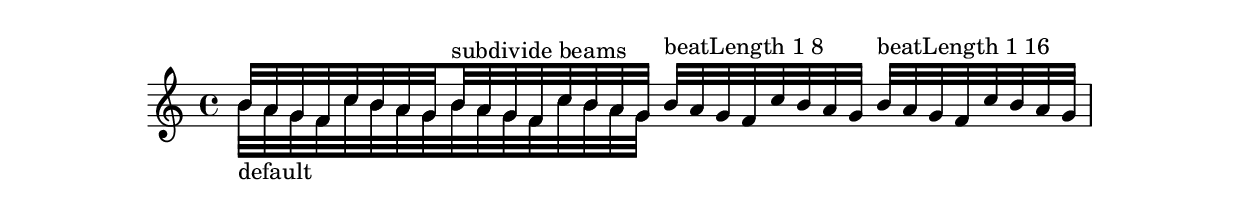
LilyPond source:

%% Do not edit this file; it is auto-generated from LSR http://lsr.dsi.unimi.it
%% This file is in the public domain.
\version "2.12.3"

\header {
  lsrtags = "rhythms"

  texidoces = "
Se pueden subdividir las barras automáticamente.  Estableciendo la
propiedad @code{subdivideBeams}, las barras se subdividen en
posiciones de pulso (tal y como se especifica en @code{beatLength}).

"
  doctitlees = "Subdivisiones de barra automáticas"

  texidoc = "
Beams can be subdivided automatically.  By setting the property
@code{subdivideBeams}, beams are subdivided at beat positions (as
specified in @code{beatLength}). 

"
  doctitle = "Automatic beam subdivisions"
} % begin verbatim

\new Staff {
  \relative c'' {
    <<
      {
        \voiceOne
        \set subdivideBeams = ##t
        b32[ a g f c' b a g
        b32^"subdivide beams" a g f c' b a g]
      }
      \new Voice {
        \voiceTwo
        b32_"default"[ a g f c' b a g
        b32 a g f c' b a g]
      }
    >>
    \oneVoice
    \set beatLength = #(ly:make-moment 1 8)
    b32^"beatLength 1 8"[ a g f c' b a g]
    \set beatLength = #(ly:make-moment 1 16)
    b32^"beatLength 1 16"[ a g f c' b a g]
  }
}

